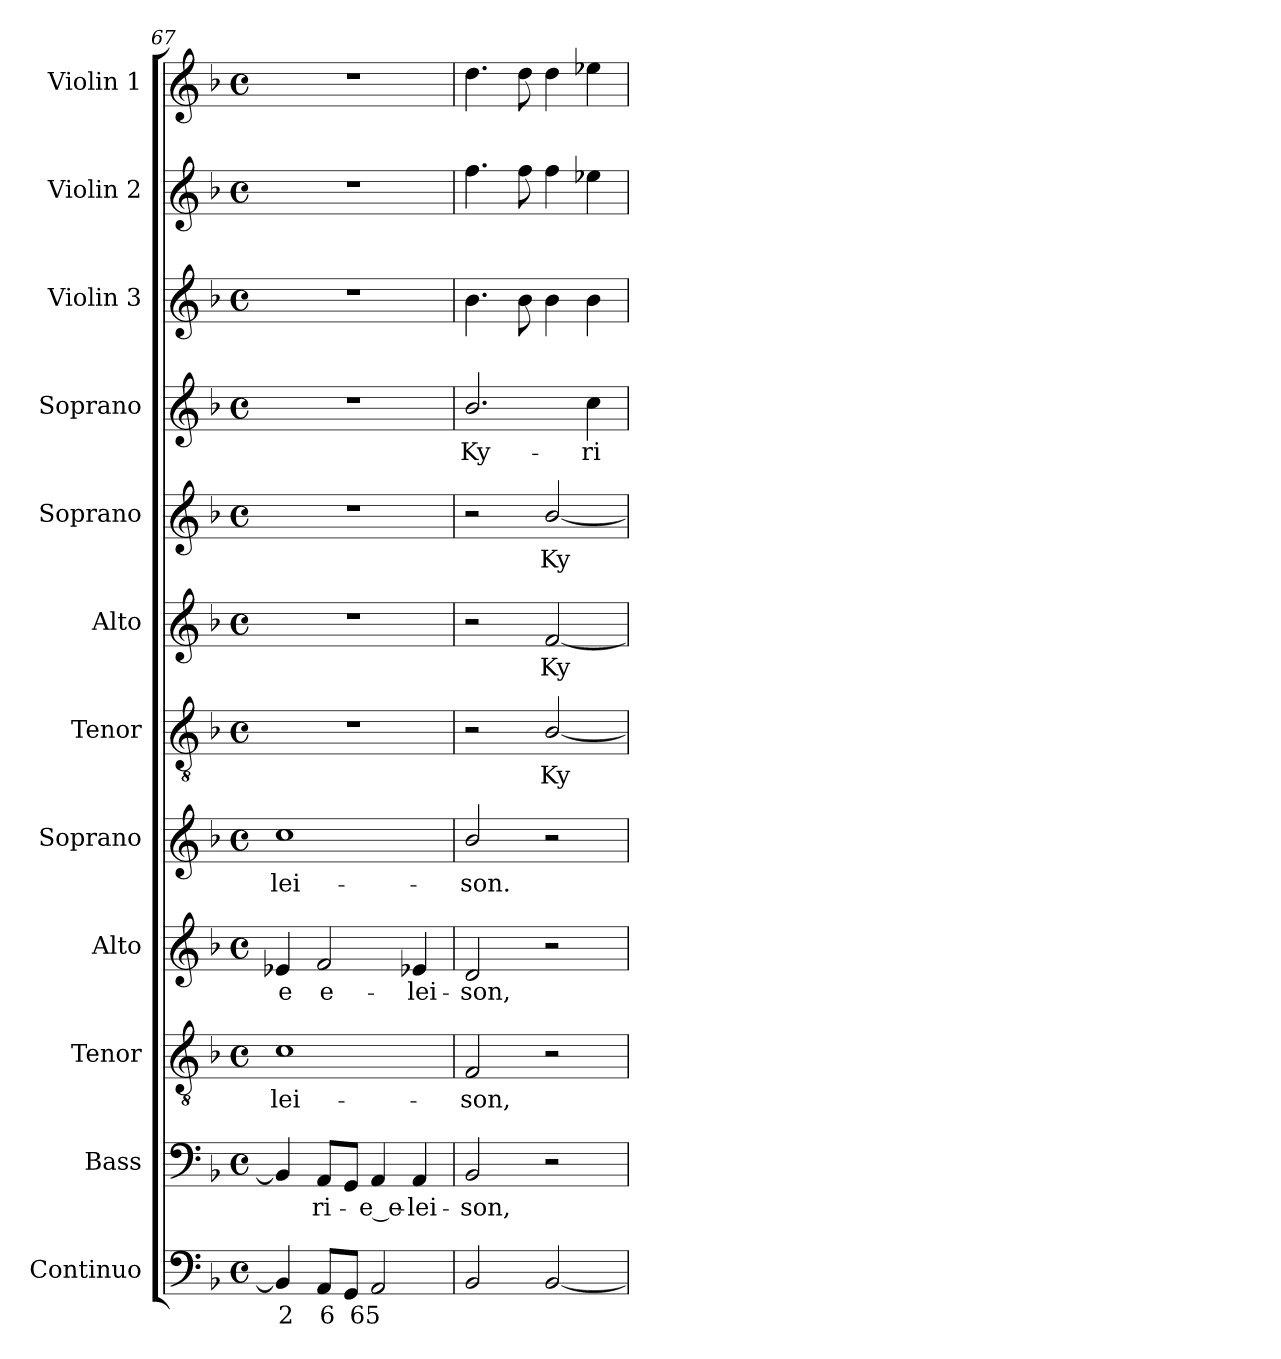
**kern	**text	**kern	**text	**kern	**text	**kern	**text	**kern	**text	**kern	**text	**kern	**text	**kern	**text	**kern	**text	**kern	**kern	**kern
*part12	*part12	*part11	*part11	*part10	*part10	*part9	*part9	*part8	*part8	*part7	*part7	*part6	*part6	*part5	*part5	*part4	*part4	*part3	*part2	*part1
*staff12	*staff12	*staff11	*staff11	*staff10	*staff10	*staff9	*staff9	*staff8	*staff8	*staff7	*staff7	*staff6	*staff6	*staff5	*staff5	*staff4	*staff4	*staff3	*staff2	*staff1
*I"Continuo	*	*I"Bass	*	*I"Tenor	*	*I"Alto	*	*I"Soprano	*	*I"Tenor	*	*I"Alto	*	*I"Soprano	*	*I"Soprano	*	*I"Violin 3	*I"Violin 2	*I"Violin 1
*I'Cont.	*	*I'B.	*	*I'T.	*	*I'A.	*	*I'S.	*	*I'T.	*	*I'A.	*	*I'S.	*	*I'S.	*	*I'Vln. 3	*I'Vln. 2	*I'Vln. 1
!!LO:PB:g=z
*clefF4	*	*clefF4	*	*clefGv2	*	*clefG2	*	*clefG2	*	*clefGv2	*	*clefG2	*	*clefG2	*	*clefG2	*	*clefG2	*clefG2	*clefG2
*	*	*	*	*ITrd7c12	*	*	*	*	*	*ITrd7c12	*	*	*	*	*	*	*	*	*	*
*k[b-]	*	*k[b-]	*	*k[b-]	*	*k[b-]	*	*k[b-]	*	*k[b-]	*	*k[b-]	*	*k[b-]	*	*k[b-]	*	*k[b-]	*k[b-]	*k[b-]
*F:	*	*F:	*	*F:	*	*F:	*	*F:	*	*F:	*	*F:	*	*F:	*	*F:	*	*F:	*F:	*F:
*M4/4	*	*M4/4	*	*M4/4	*	*M4/4	*	*M4/4	*	*M4/4	*	*M4/4	*	*M4/4	*	*M4/4	*	*M4/4	*M4/4	*M4/4
*met(c)	*	*met(c)	*	*met(c)	*	*met(c)	*	*met(c)	*	*met(c)	*	*met(c)	*	*met(c)	*	*met(c)	*	*met(c)	*met(c)	*met(c)
=67	=67	=67	=67	=67	=67	=67	=67	=67	=67	=67	=67	=67	=67	=67	=67	=67	=67	=67	=67	=67
!	!LO:LY:b:color=#000000	!	!	!	!	!	!	!	!	!	!	!	!	!	!	!	!	!	!	!
!	!	!	!	!	!LO:LY:b:color=#000000	!	!	!	!	!	!	!	!	!	!	!	!	!	!	!
!	!	!	!	!	!	!	!LO:LY:b:color=#000000	!	!	!	!	!	!	!	!	!	!	!	!	!
!	!	!	!	!	!	!	!	!	!LO:LY:b:color=#000000	!	!	!	!	!	!	!	!	!	!	!
4BB-i/]	2	4BB-i/]	.	1Ci	-lei-	4e-i/	-e	1cci	-lei-	1r	.	1r	.	1r	.	1r	.	1r	1r	1r
!	!LO:LY:b:color=#000000	!	!	!	!	!	!	!	!	!	!	!	!	!	!	!	!	!	!	!
!	!	!	!LO:LY:b:color=#000000	!	!	!	!	!	!	!	!	!	!	!	!	!	!	!	!	!
!	!	!	!	!	!	!	!LO:LY:b:color=#000000	!	!	!	!	!	!	!	!	!	!	!	!	!
8AAi/L	6	8AAi/L	-ri-	.	.	2fi/	e-	.	.	.	.	.	.	.	.	.	.	.	.	.
8GGi/J	.	8GGi/J	.	.	.	.	.	.	.	.	.	.	.	.	.	.	.	.	.	.
!	!LO:LY:b:color=#000000	!	!	!	!	!	!	!	!	!	!	!	!	!	!	!	!	!	!	!
!	!	!	!LO:LY:b:color=#000000	!	!	!	!	!	!	!	!	!	!	!	!	!	!	!	!	!
2AAi/	65	4AAi/	-e_e-	.	.	.	.	.	.	.	.	.	.	.	.	.	.	.	.	.
!	!	!	!LO:LY:b:color=#000000	!	!	!	!	!	!	!	!	!	!	!	!	!	!	!	!	!
!	!	!	!	!	!	!	!LO:LY:b:color=#000000	!	!	!	!	!	!	!	!	!	!	!	!	!
.	.	4AAi/	-lei-	.	.	4e-Xi/	-lei-	.	.	.	.	.	.	.	.	.	.	.	.	.
=68	=68	=68	=68	=68	=68	=68	=68	=68	=68	=68	=68	=68	=68	=68	=68	=68	=68	=68	=68	=68
!	!	!	!LO:LY:b:color=#000000	!	!	!	!	!	!	!	!	!	!	!	!	!	!	!	!	!
!	!	!	!	!	!LO:LY:b:color=#000000	!	!	!	!	!	!	!	!	!	!	!	!	!	!	!
!	!	!	!	!	!	!	!LO:LY:b:color=#000000	!	!	!	!	!	!	!	!	!	!	!	!	!
!	!	!	!	!	!	!	!	!	!LO:LY:b:color=#000000	!	!	!	!	!	!	!	!	!	!	!
!	!	!	!	!	!	!	!	!	!	!	!	!	!	!	!	!	!LO:LY:b:color=#000000	!	!	!
2BB-i/	.	2BB-i/	-son,	2FFi/	-son,	2di/	-son,	2b-i/	-son.	2r	.	2r	.	2r	.	2.b-i/	Ky-	4.b-i\	4.ffi\	4.ddi\
.	.	.	.	.	.	.	.	.	.	.	.	.	.	.	.	.	.	8b-i\	8ffi\	8ddi\
!	!	!	!	!	!	!	!	!	!	!	!LO:LY:b:color=#000000	!	!	!	!	!	!	!	!	!
!	!	!	!	!	!	!	!	!	!	!	!	!	!LO:LY:b:color=#000000	!	!	!	!	!	!	!
!	!	!	!	!	!	!	!	!	!	!	!	!	!	!	!LO:LY:b:color=#000000	!	!	!	!	!
[<2BB-i/	.	2r	.	2r	.	2r	.	2r	.	[<2BB-i/	Ky-	[<2fi/	Ky-	[<2b-i/	Ky-	.	.	4b-i\	4ffi\	4ddi\
!	!	!	!	!	!	!	!	!	!	!	!	!	!	!	!	!	!LO:LY:b:color=#000000	!	!	!
.	.	.	.	.	.	.	.	.	.	.	.	.	.	.	.	4cci\	-ri-	4b-i\	4ee-i\	4ee-i\
=	=	=	=	=	=	=	=	=	=	=	=	=	=	=	=	=	=	=	=	=
*-	*-	*-	*-	*-	*-	*-	*-	*-	*-	*-	*-	*-	*-	*-	*-	*-	*-	*-	*-	*-
